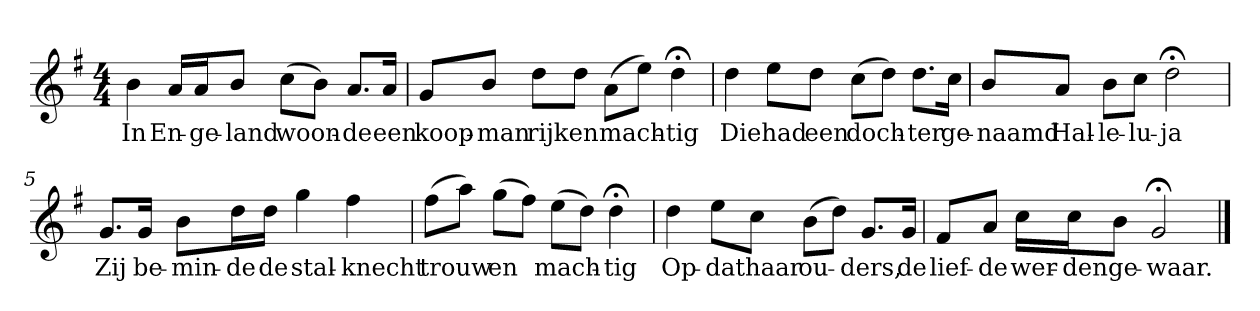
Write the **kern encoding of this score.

**kern	**text
*part1	*part1
*staff1	*staff1
*k[f#]	*
*G:	*
*M4/4	*
*MM120	*
=1	=1
4b	In
16aLL	En-
16aJ	-ge-
8bJ	-land
(8ccL	woon-
8bJ)	.
8.aL	-de
16aJk	een
=2	=2
8gL	koop-
8bJ	-man
8ddL	rijk
8ddJ	en
(8aL	mach-
8eeJ)	.
4dd;<	-tig
=3	=3
4dd	Die
8eeL	had
8ddJ	een
(8ccL	doch-
8ddJ)	.
8.ddL	-ter
16ccJk	ge-
=4	=4
8bL	-naamd
8aJ	Hal-
8bL	-le-
8ccJ	-lu-
2dd;<	-ja
=5	=5
8.gL	Zij
16gJk	be-
8bL	-min-
16ddL	-de
16ddJJ	de
4gg	stal-
4ff#	-knecht
=6	=6
(8ff#L	trouw
8aaJ)	.
(8ggL	en
8ff#J)	.
(8eeL	mach-
8ddJ)	.
4dd;<	-tig
=7	=7
4dd	Op-
8eeL	-dat
8ccJ	haar
(8bL	ou-
8ddJ)	.
8.gL	-ders,
16gJk	de
=8	=8
8f#L	lief-
8aJ	-de
16ccLL	wer-
16ccJ	-den
8bJ	ge-
2g;<	-waar.
==	==
*-	*-
